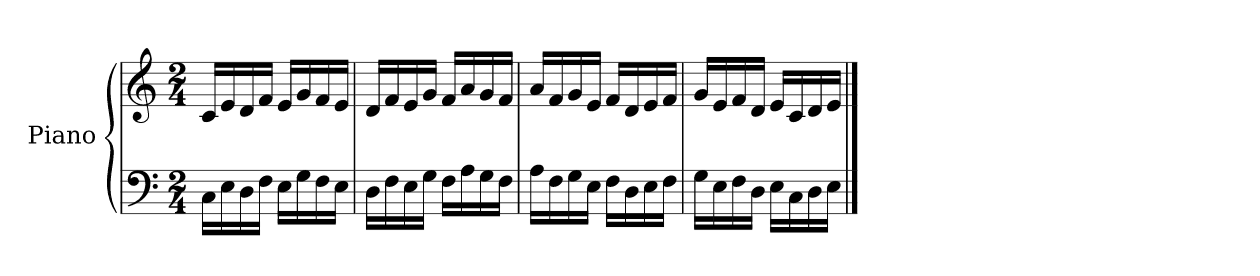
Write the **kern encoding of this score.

**kern	**kern
*part1	*part1
*staff2	*staff1
*I"Piano	*
*I'Pno.	*
*clefF4	*clefG2
*k[]	*k[]
*M2/4	*M2/4
*MM60	*MM60
=1	=1
16C<\LL	16c/LL
16E<\	16e/
16D<\	16d/
16F<\JJ	16f/JJ
16E<\LL	16e/LL
16G<\	16g/
16F<\	16f/
16E<\JJ	16e/JJ
=2	=2
16D\LL	16d/LL
16F\	16f/
16E\	16e/
16G\JJ	16g/JJ
16F\LL	16f/LL
16A\	16a/
16G\	16g/
16F\JJ	16f/JJ
=3	=3
16A<\LL	16a/LL
16F<\	16f/
16G<\	16g/
16E<\JJ	16e/JJ
16F<\LL	16f/LL
16D<\	16d/
16E<\	16e/
16F<\JJ	16f/JJ
=4	=4
16G\LL	16g/LL
16E\	16e/
16F\	16f/
16D\JJ	16d/JJ
16E\LL	16e/LL
16C\	16c/
16D\	16d/
16E\JJ	16e/JJ
==	==
*-	*-
